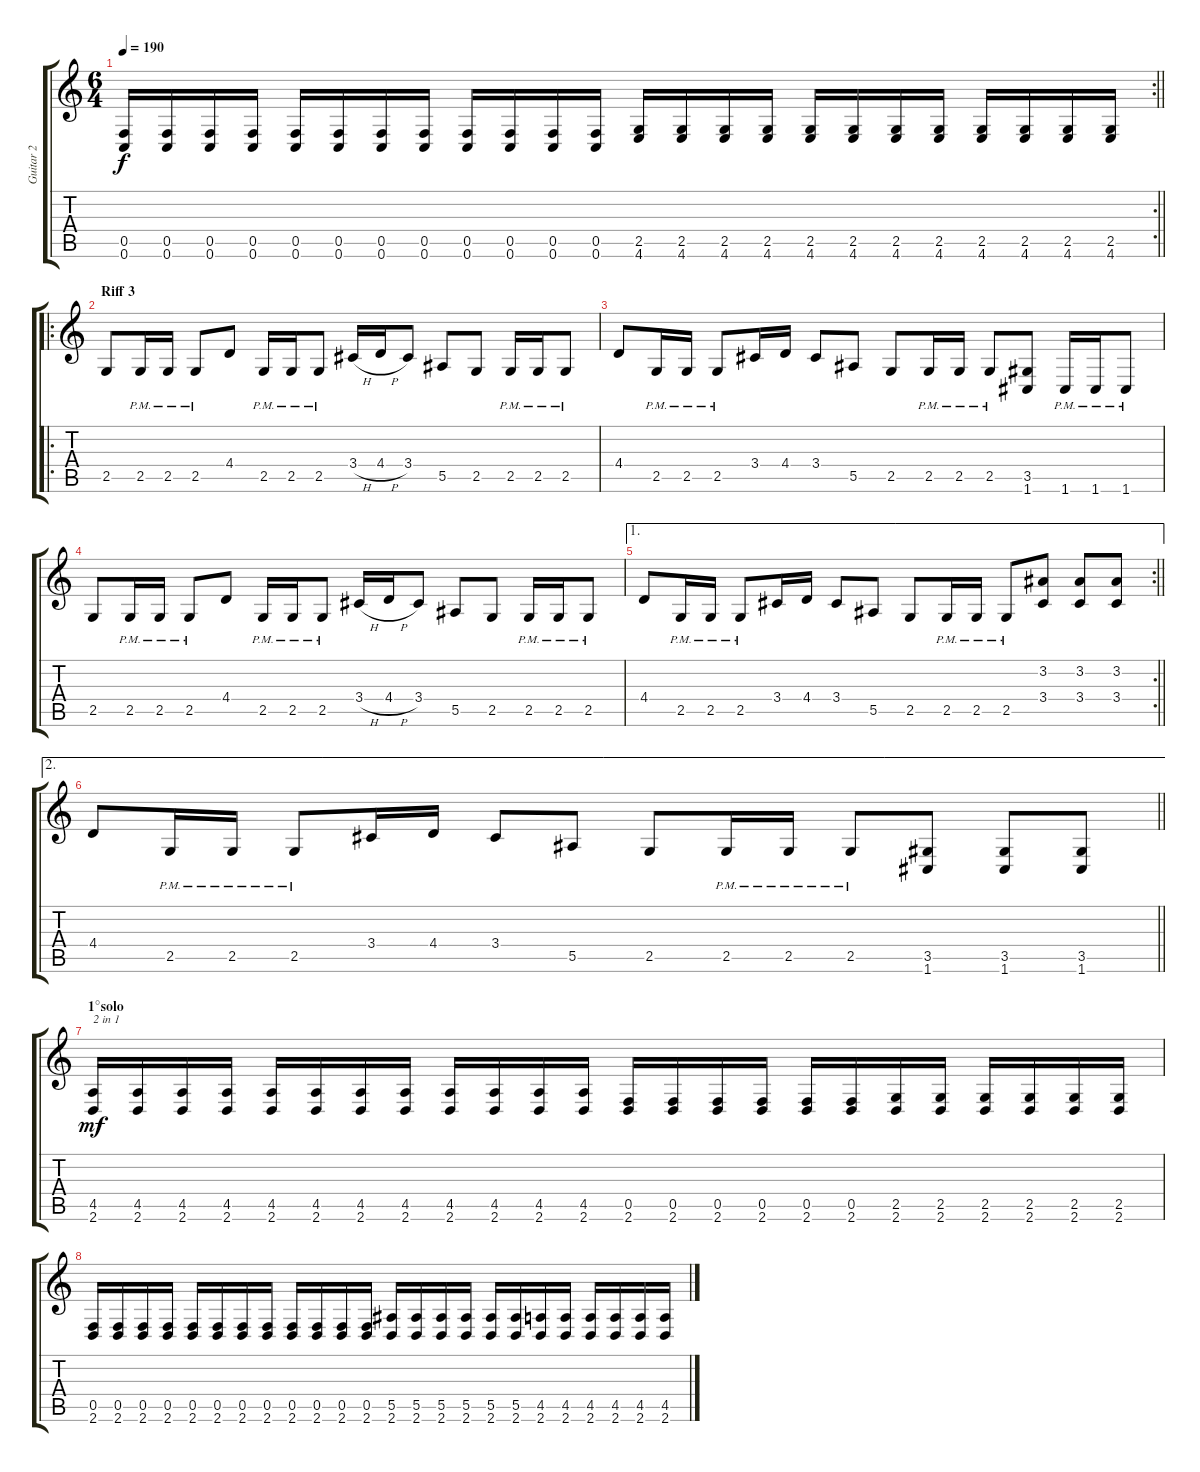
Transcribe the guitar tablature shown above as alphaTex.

\track ("Guitar 2" "Guitar 2") {instrument distortionguitar}
\staff {score tabs}
\tuning (C4 G3 Eb3 Bb2 F2 C2) {hide}
\rc 2
\ts (6 4)
\tempo 190
\clef g2
\barLineRight lightlight
\ks c
(0.5 0.6).16{dy f} (0.5 0.6).16 (0.5 0.6).16 (0.5 0.6).16 (0.5 0.6).16 (0.5 0.6).16 (0.5 0.6).16 (0.5 0.6).16 (0.5 0.6).16 (0.5 0.6).16 (0.5 0.6).16 (0.5 0.6).16 (2.5 4.6).16 (2.5 4.6).16 (2.5 4.6).16 (2.5 4.6).16 (2.5 4.6).16 (2.5 4.6).16 (2.5 4.6).16 (2.5 4.6).16 (2.5 4.6).16 (2.5 4.6).16 (2.5 4.6).16 (2.5 4.6).16 |
\ro
\section ("" "Riff 3")
2.5.8 2.5{pm}.16 2.5{pm}.16 2.5{pm}.8 4.4.8 2.5{pm}.16 2.5{pm}.16 2.5{pm}.8 3.4{h}.16 4.4{h}.16 3.4.8 5.5.8 2.5.8 2.5{pm}.16 2.5{pm}.16 2.5{pm}.8 |
4.4.8 2.5{pm}.16 2.5{pm}.16 2.5{pm}.8 3.4.16 4.4.16 3.4.8 5.5.8 2.5.8 2.5{pm}.16 2.5{pm}.16 2.5{pm}.8 (3.5 1.6).8 1.6{pm}.16 1.6{pm}.16 1.6{pm}.8 |
2.5.8 2.5{pm}.16 2.5{pm}.16 2.5{pm}.8 4.4.8 2.5{pm}.16 2.5{pm}.16 2.5{pm}.8 3.4{h}.16 4.4{h}.16 3.4.8 5.5.8 2.5.8 2.5{pm}.16 2.5{pm}.16 2.5{pm}.8 |
\ae 1
\rc 2
\barLineRight lightlight
4.4.8 2.5{pm}.16 2.5{pm}.16 2.5{pm}.8 3.4.16 4.4.16 3.4.8 5.5.8 2.5.8 2.5{pm}.16 2.5{pm}.16 2.5{pm}.8 (3.2 3.4).8 (3.2 3.4).8 (3.2 3.4).8 |
\ae 2
\barLineRight lightlight
4.4.8 2.5{pm}.16 2.5{pm}.16 2.5{pm}.8 3.4.16 4.4.16 3.4.8 5.5.8 2.5.8 2.5{pm}.16 2.5{pm}.16 2.5{pm}.8 (3.5 1.6).8 (3.5 1.6).8 (3.5 1.6).8 |
\section ("" "1°solo")
(4.5 2.6).16{txt "2 in 1" dy mf} (4.5 2.6).16 (4.5 2.6).16 (4.5 2.6).16 (4.5 2.6).16 (4.5 2.6).16 (4.5 2.6).16 (4.5 2.6).16 (4.5 2.6).16 (4.5 2.6).16 (4.5 2.6).16 (4.5 2.6).16 (0.5 2.6).16 (0.5 2.6).16 (0.5 2.6).16 (0.5 2.6).16 (0.5 2.6).16 (0.5 2.6).16 (2.5 2.6).16 (2.5 2.6).16 (2.5 2.6).16 (2.5 2.6).16 (2.5 2.6).16 (2.5 2.6).16 |
(0.5 2.6).16 (0.5 2.6).16 (0.5 2.6).16 (0.5 2.6).16 (0.5 2.6).16 (0.5 2.6).16 (0.5 2.6).16 (0.5 2.6).16 (0.5 2.6).16 (0.5 2.6).16 (0.5 2.6).16 (0.5 2.6).16 (5.5 2.6).16 (5.5 2.6).16 (5.5 2.6).16 (5.5 2.6).16 (5.5 2.6).16 (5.5 2.6).16 (4.5 2.6).16 (4.5 2.6).16 (4.5 2.6).16 (4.5 2.6).16 (4.5 2.6).16 (4.5 2.6).16
